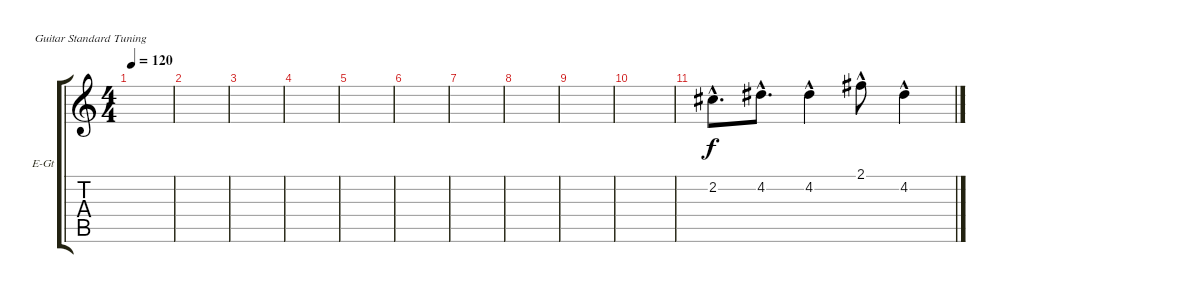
\defaultSystemsLayout 4
\bracketExtendMode groupsimilarinstruments
\firstSystemTrackNameOrientation horizontal
\otherSystemsTrackNameOrientation horizontal
\track ("Electric Guitar" "E-Gt") {instrument distortionguitar}
\staff {score tabs}
\tuning (E4 B3 G3 D3 A2 E2)
\ts (4 4)
\tempo 120
\clef g2
\scale
0.333333
\ks c
|
\scale
0.333333 |
\scale
0.333333 |
\scale
0.333333 |
\scale
0.333333 |
\scale
0.333333 |
\scale
0.333333 |
\scale
0.333333 |
\scale
0.333333 |
\scale
0.333333 |
\scale
0.333333 2.2{hac}.8{d} 4.2{hac}.8{d} 4.2{hac}.4 2.1{hac}.8 4.2{hac}.4 |
\scale
0.333333 |
\scale
0.333333 |
\scale
0.333333 |
\scale
0.333333 |
\scale
0.333333
